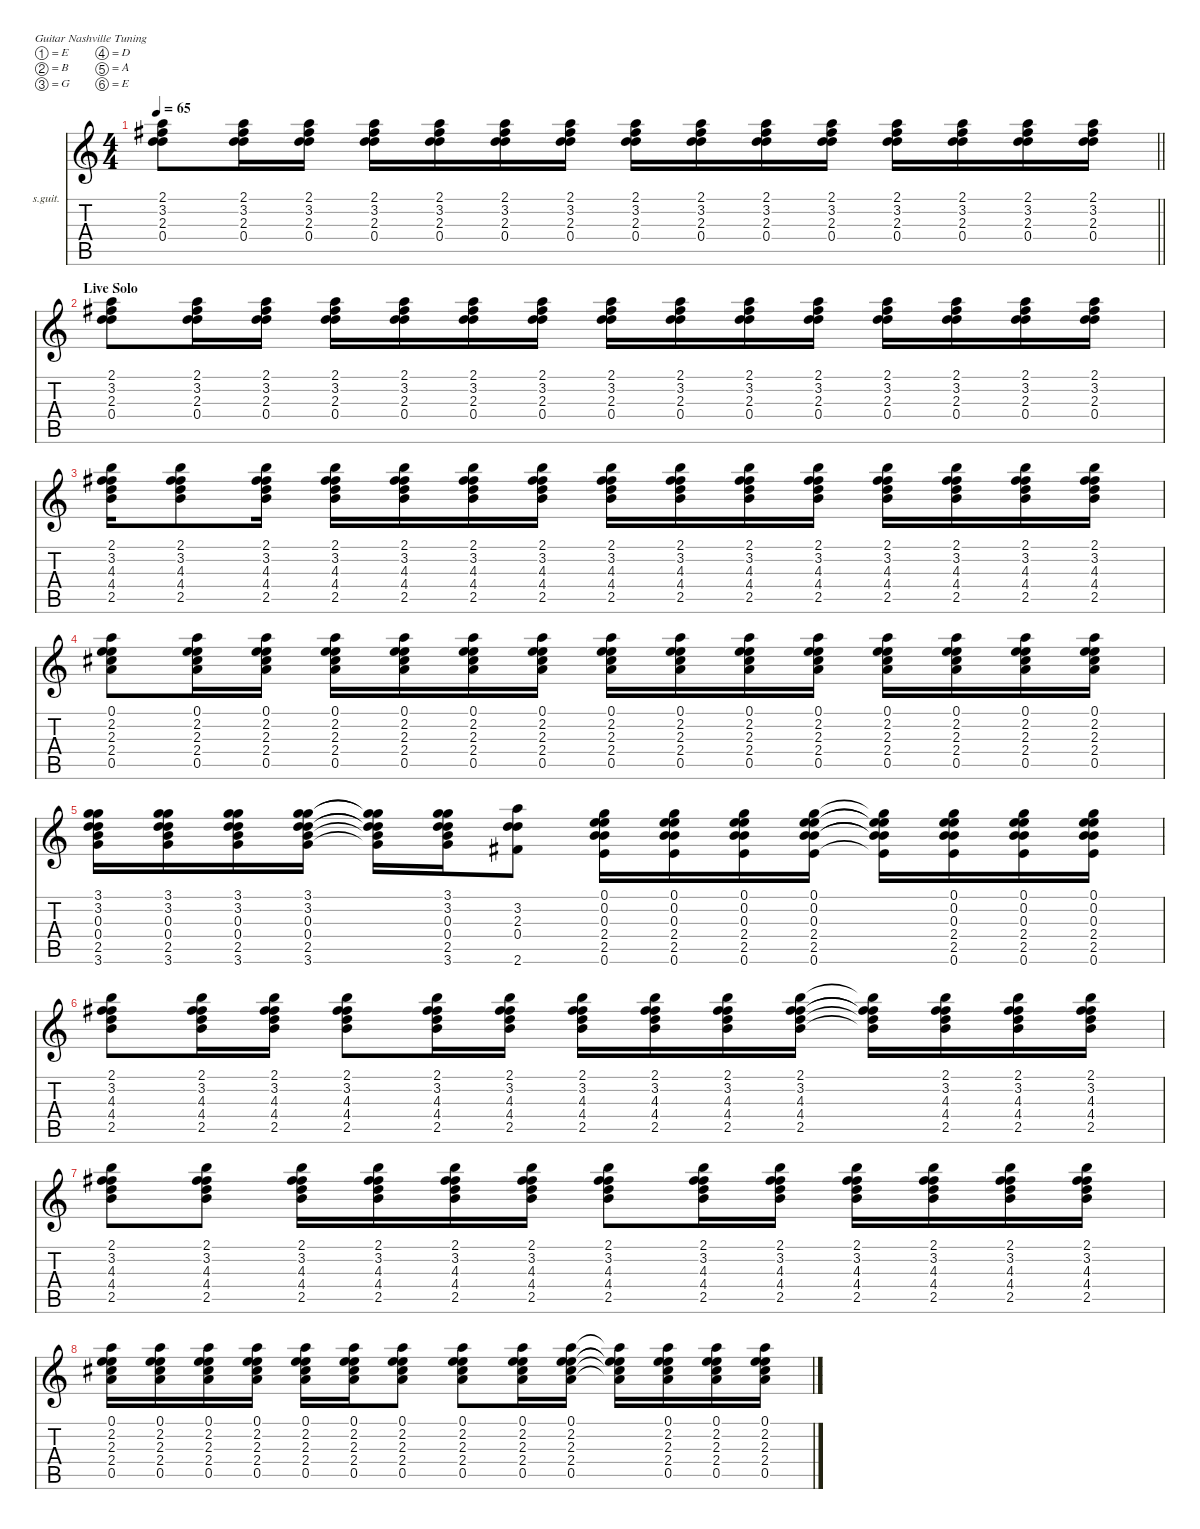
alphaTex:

\defaultSystemsLayout 4
\hideDynamics
\bracketExtendMode nobrackets
\firstSystemTrackNameOrientation horizontal
\otherSystemsTrackNameOrientation horizontal
\track ("Rhythm 1" "s.guit.") {instrument acousticguitarsteel}
\staff {score tabs}
\tuning (E4 B3 G4 D4 A3 E3)
\ts (4 4)
\beaming (8 2 2 2 2)
\tempo 65
\clef g2
\barLineRight lightlight
\ks c
(2.1{acc #} 3.2 2.3 0.4).8{dy f instrument acousticguitarsteel} (2.1{acc #} 3.2 2.3 0.4).16 (2.1{acc #} 3.2 2.3 0.4).16 (2.1{acc #} 3.2 2.3 0.4).16 (2.1{acc #} 3.2 2.3 0.4).16 (2.1{acc #} 3.2 2.3 0.4).16 (2.1{acc #} 3.2 2.3 0.4).16 (2.1{acc #} 3.2 2.3 0.4).16 (2.1{acc #} 3.2 2.3 0.4).16 (2.1{acc #} 3.2 2.3 0.4).16 (2.1{acc #} 3.2 2.3 0.4).16 (2.1{acc #} 3.2 2.3 0.4).16 (2.1{acc #} 3.2 2.3 0.4).16 (2.1{acc #} 3.2 2.3 0.4).16 (2.1{acc #} 3.2 2.3 0.4).16 |
\section ("" "Live Solo")
(2.1{acc #} 3.2 2.3 0.4).8 (2.1{acc #} 3.2 2.3 0.4).16 (2.1{acc #} 3.2 2.3 0.4).16 (2.1{acc #} 3.2 2.3 0.4).16 (2.1{acc #} 3.2 2.3 0.4).16 (2.1{acc #} 3.2 2.3 0.4).16 (2.1{acc #} 3.2 2.3 0.4).16 (2.1{acc #} 3.2 2.3 0.4).16 (2.1{acc #} 3.2 2.3 0.4).16 (2.1{acc #} 3.2 2.3 0.4).16 (2.1{acc #} 3.2 2.3 0.4).16 (2.1{acc #} 3.2 2.3 0.4).16 (2.1{acc #} 3.2 2.3 0.4).16 (2.1{acc #} 3.2 2.3 0.4).16 (2.1{acc #} 3.2 2.3 0.4).16 |
(2.1{acc #} 3.2 4.3 4.4{acc #} 2.5).16 (2.1{acc #} 3.2 4.3 4.4{acc #} 2.5).8 (2.1{acc #} 3.2 4.3 4.4{acc #} 2.5).16 (2.1{acc #} 3.2 4.3 4.4{acc #} 2.5).16 (2.1{acc #} 3.2 4.3 4.4{acc #} 2.5).16 (2.1{acc #} 3.2 4.3 4.4{acc #} 2.5).16 (2.1{acc #} 3.2 4.3 4.4{acc #} 2.5).16 (2.1{acc #} 3.2 4.3 4.4{acc #} 2.5).16 (2.1{acc #} 3.2 4.3 4.4{acc #} 2.5).16 (2.1{acc #} 3.2 4.3 4.4{acc #} 2.5).16 (2.1{acc #} 3.2 4.3 4.4{acc #} 2.5).16 (2.1{acc #} 3.2 4.3 4.4{acc #} 2.5).16 (2.1{acc #} 3.2 4.3 4.4{acc #} 2.5).16 (2.1{acc #} 3.2 4.3 4.4{acc #} 2.5).16 (2.1{acc #} 3.2 4.3 4.4{acc #} 2.5).16 |
(0.1 2.2{acc #} 2.3 2.4 0.5).8 (0.1 2.2{acc #} 2.3 2.4 0.5).16 (0.1 2.2{acc #} 2.3 2.4 0.5).16 (0.1 2.2{acc #} 2.3 2.4 0.5).16 (0.1 2.2{acc #} 2.3 2.4 0.5).16 (0.1 2.2{acc #} 2.3 2.4 0.5).16 (0.1 2.2{acc #} 2.3 2.4 0.5).16 (0.1 2.2{acc #} 2.3 2.4 0.5).16 (0.1 2.2{acc #} 2.3 2.4 0.5).16 (0.1 2.2{acc #} 2.3 2.4 0.5).16 (0.1 2.2{acc #} 2.3 2.4 0.5).16 (0.1 2.2{acc #} 2.3 2.4 0.5).16 (0.1 2.2{acc #} 2.3 2.4 0.5).16 (0.1 2.2{acc #} 2.3 2.4 0.5).16 (0.1 2.2{acc #} 2.3 2.4 0.5).16 |
(3.1 3.2 0.3 0.4 2.5 3.6).16 (3.1 3.2 0.3 0.4 2.5 3.6).16 (3.1 3.2 0.3 0.4 2.5 3.6).16 (3.1 3.2 0.3 0.4 2.5 3.6).16 (3.1{t} 3.2{t} 0.3{t} 0.4{t} 2.5{t} 3.6{t}).16 (3.1 3.2 0.3 0.4 2.5 3.6).16 (3.2 2.3 0.4 2.6{acc #}).8 (0.1 0.2 0.3 2.4 2.5 0.6).16 (0.1 0.2 0.3 2.4 2.5 0.6).16 (0.1 0.2 0.3 2.4 2.5 0.6).16 (0.1 0.2 0.3 2.4 2.5 0.6).16 (0.1{t} 0.2{t} 0.3{t} 2.4{t} 2.5{t} 0.6{t}).16 (0.1 0.2 0.3 2.4 2.5 0.6).16 (0.1 0.2 0.3 2.4 2.5 0.6).16 (0.1 0.2 0.3 2.4 2.5 0.6).16 |
(2.1{acc #} 3.2 4.3 4.4{acc #} 2.5).8 (2.1{acc #} 3.2 4.3 4.4{acc #} 2.5).16 (2.1{acc #} 3.2 4.3 4.4{acc #} 2.5).16 (2.1{acc #} 3.2 4.3 4.4{acc #} 2.5).8 (2.1{acc #} 3.2 4.3 4.4{acc #} 2.5).16 (2.1{acc #} 3.2 4.3 4.4{acc #} 2.5).16 (2.1{acc #} 3.2 4.3 4.4{acc #} 2.5).16 (2.1{acc #} 3.2 4.3 4.4{acc #} 2.5).16 (2.1{acc #} 3.2 4.3 4.4{acc #} 2.5).16 (2.1{acc #} 3.2 4.3 4.4{acc #} 2.5).16 (2.1{t acc #} 3.2{t} 4.3{t} 4.4{t acc #} 2.5{t}).16 (2.1{acc #} 3.2 4.3 4.4{acc #} 2.5).16 (2.1{acc #} 3.2 4.3 4.4{acc #} 2.5).16 (2.1{acc #} 3.2 4.3 4.4{acc #} 2.5).16 |
(2.1{acc #} 3.2 4.3 4.4{acc #} 2.5).8 (2.1{acc #} 3.2 4.3 4.4{acc #} 2.5).8 (2.1{acc #} 3.2 4.3 4.4{acc #} 2.5).16 (2.1{acc #} 3.2 4.3 4.4{acc #} 2.5).16 (2.1{acc #} 3.2 4.3 4.4{acc #} 2.5).16 (2.1{acc #} 3.2 4.3 4.4{acc #} 2.5).16 (2.1{acc #} 3.2 4.3 4.4{acc #} 2.5).8 (2.1{acc #} 3.2 4.3 4.4{acc #} 2.5).16 (2.1{acc #} 3.2 4.3 4.4{acc #} 2.5).16 (2.1{acc #} 3.2 4.3 4.4{acc #} 2.5).16 (2.1{acc #} 3.2 4.3 4.4{acc #} 2.5).16 (2.1{acc #} 3.2 4.3 4.4{acc #} 2.5).16 (2.1{acc #} 3.2 4.3 4.4{acc #} 2.5).16 |
(0.1 2.2{acc #} 2.3 2.4 0.5).16 (0.1 2.2{acc #} 2.3 2.4 0.5).16 (0.1 2.2{acc #} 2.3 2.4 0.5).16 (0.1 2.2{acc #} 2.3 2.4 0.5).16 (0.1 2.2{acc #} 2.3 2.4 0.5).16 (0.1 2.2{acc #} 2.3 2.4 0.5).16 (0.1 2.2{acc #} 2.3 2.4 0.5).8 (0.1 2.2{acc #} 2.3 2.4 0.5).8 (0.1 2.2{acc #} 2.3 2.4 0.5).16 (0.1 2.2{acc #} 2.3 2.4 0.5).16 (0.1{t} 2.2{t acc #} 2.3{t} 2.4{t} 0.5{t}).16 (0.1 2.2{acc #} 2.3 2.4 0.5).16 (0.1 2.2{acc #} 2.3 2.4 0.5).16 (0.1 2.2{acc #} 2.3 2.4 0.5).16
